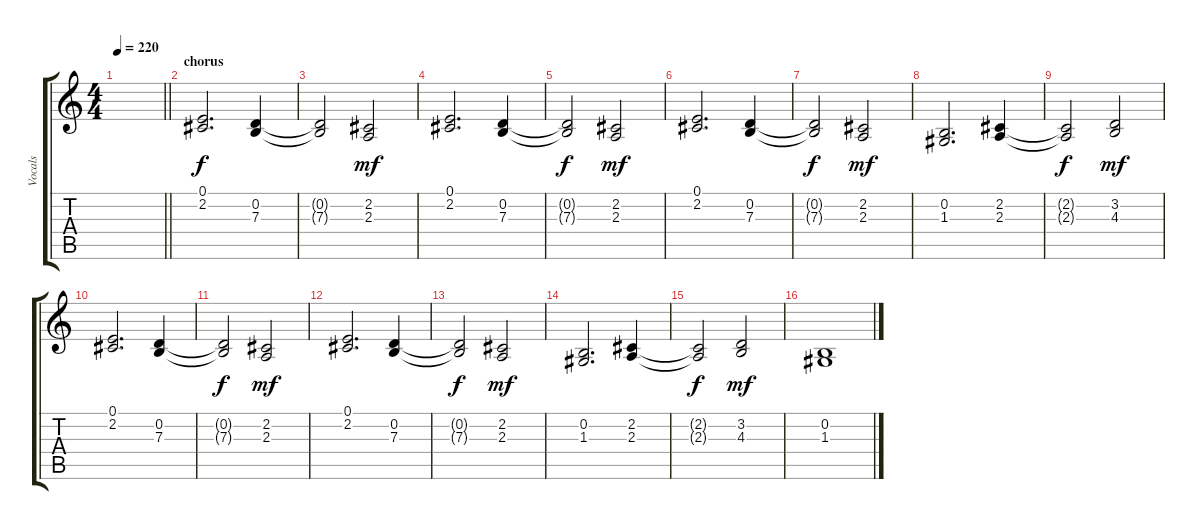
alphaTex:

\track ("Vocals" "Vocals") {instrument oboe}
\staff {score tabs}
\tuning (E4 B3 G3 D3 A2 D2) {hide}
\ts (4 4)
\tempo 220
\clef g2
\barLineRight lightlight
\ks c
|
\section ("" "chorus")
(0.1 2.2).2{d} (0.2 7.3).4 |
(0.2{t} 7.3{t}).2{dy f} (2.2 2.3).2{dy mf} |
(0.1 2.2).2{d} (0.2 7.3).4 |
(0.2{t} 7.3{t}).2{dy f} (2.2 2.3).2{dy mf} |
(0.1 2.2).2{d} (0.2 7.3).4 |
(0.2{t} 7.3{t}).2{dy f} (2.2 2.3).2{dy mf} |
(0.2 1.3).2{d} (2.2 2.3).4 |
(2.2{t} 2.3{t}).2{dy f} (3.2 4.3).2{dy mf} |
(0.1 2.2).2{d} (0.2 7.3).4 |
(0.2{t} 7.3{t}).2{dy f} (2.2 2.3).2{dy mf} |
(0.1 2.2).2{d} (0.2 7.3).4 |
(0.2{t} 7.3{t}).2{dy f} (2.2 2.3).2{dy mf} |
(0.2 1.3).2{d} (2.2 2.3).4 |
(2.2{t} 2.3{t}).2{dy f} (3.2 4.3).2{dy mf} |
(0.2 1.3).1
